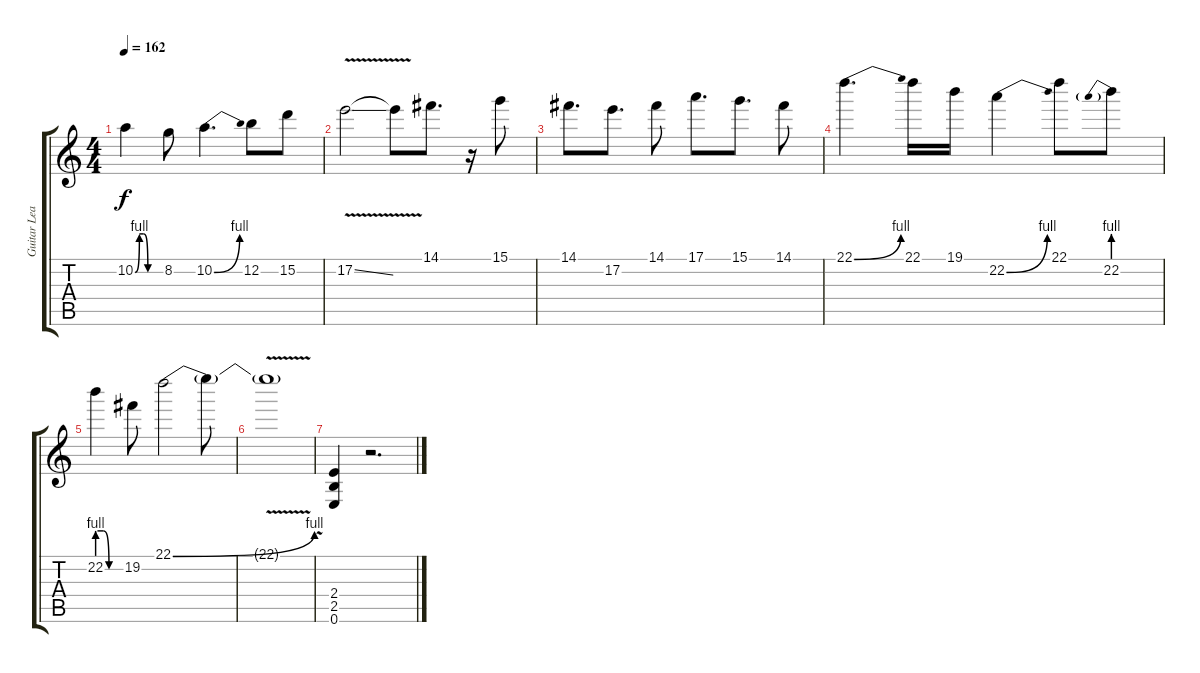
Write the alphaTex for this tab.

\track ("Guitar Lead" "Guitar Lea") {instrument distortionguitar}
\staff {score tabs}
\tuning (E4 B3 G3 D3 A2 E2) {hide}
\ts (4 4)
\tempo 162
\clef g2
\ks c
10.2{be (custom 0 0 10 4 20 4 30 0 60 0)}.4{dy f} 8.2.8 10.2{be (bend 0 0 60 4)}.4{d} 12.2.8 15.2.8 |
17.2{v ss}.2 17.2{t}.8 14.1.8{d} r.16 15.1.8 |
14.1.8{d} 17.2.8{d} 14.1.8 17.1.8{d} 15.1.8{d} 14.1.8 |
22.1{be (bend 0 0 60 4)}.4{d} 22.1.16 19.1.16 22.2{be (bend 0 0 60 4)}.4 22.1.8 22.2{be (prebend 0 4 60 4)}.8 |
22.2{be (custom 0 4 15 4 30 0 60 0)}.4 19.2.8 22.1{be (bend 0 0 60 4)}.2 22.1{t}.8 |
22.1{v t}.1 |
(2.4 2.5 0.6).4 r.2{d}
